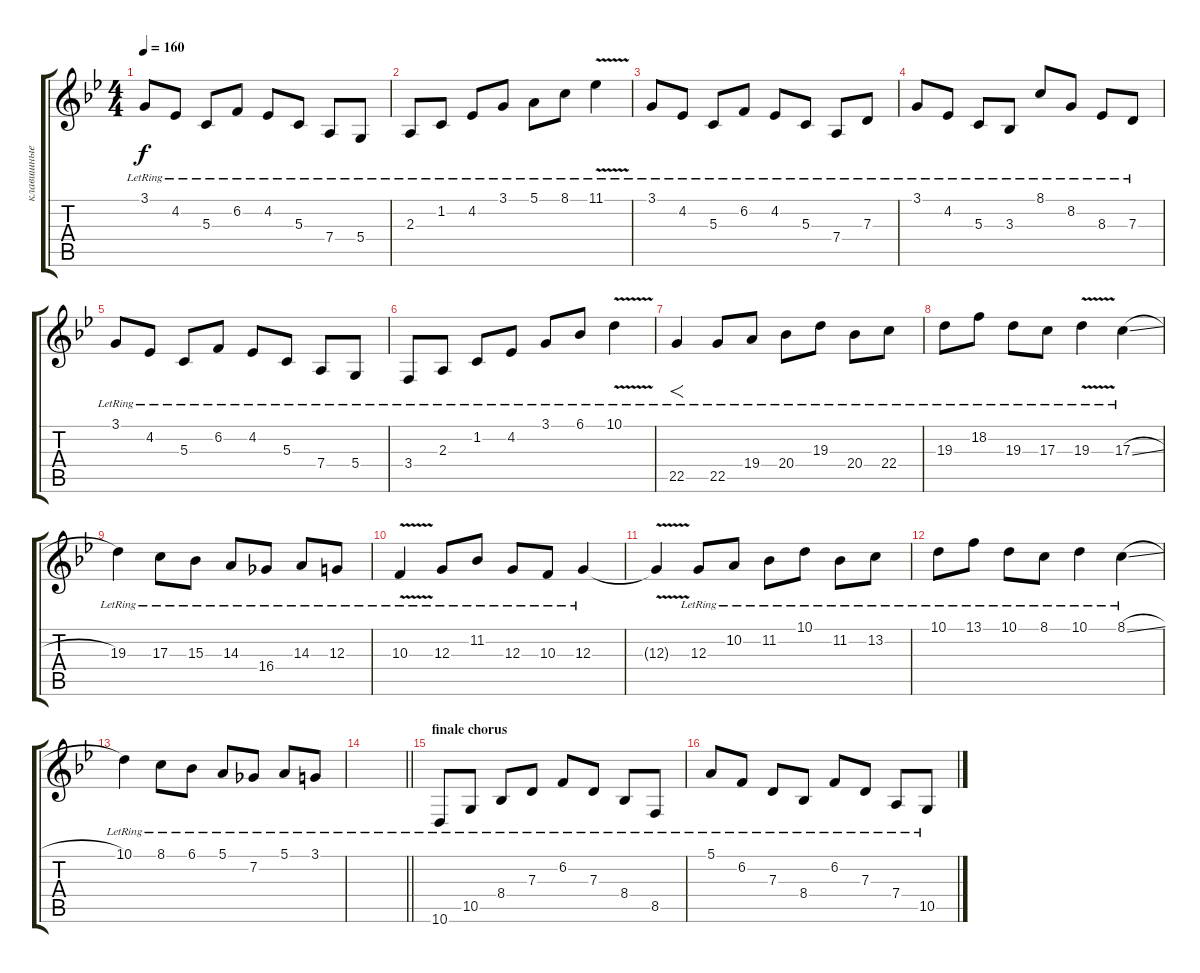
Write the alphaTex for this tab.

\track ("клавишные 3" "клавишные ") {instrument harpsichord}
\staff {score tabs}
\tuning (E4 B3 G3 D3 A2 E2) {hide}
\ts (4 4)
\tempo 160
\clef g2
\ks gminor
3.1{lr}.8{dy f} 4.2{lr}.8 5.3{lr}.8 6.2{lr}.8 4.2{lr}.8 5.3{lr}.8 7.4{lr}.8 5.4{lr}.8 |
2.3{lr}.8 1.2{lr}.8 4.2{lr}.8 3.1{lr}.8 5.1{lr}.8 8.1{lr}.8 11.1{v lr}.4 |
3.1{lr}.8 4.2{lr}.8 5.3{lr}.8 6.2{lr}.8 4.2{lr}.8 5.3{lr}.8 7.4{lr}.8 7.3{lr}.8 |
3.1{lr}.8 4.2{lr}.8 5.3{lr}.8 3.3{lr}.8 8.1{lr}.8 8.2{lr}.8 8.3{lr}.8 7.3{lr}.8 |
3.1{lr}.8 4.2{lr}.8 5.3{lr}.8 6.2{lr}.8 4.2{lr}.8 5.3{lr}.8 7.4{lr}.8 5.4{lr}.8 |
3.4{lr}.8 2.3{lr}.8 1.2{lr}.8 4.2{lr}.8 3.1{lr}.8 6.1{lr}.8 10.1{v lr}.4 |
22.5{lr}.4{f} 22.5{lr}.8 19.4{lr}.8 20.4{lr}.8 19.3{lr}.8 20.4{lr}.8 22.4{lr}.8 |
19.3{lr}.8 18.2{lr}.8 19.3{lr}.8 17.3{lr}.8 19.3{v lr}.4 17.3{sl lr}.4 |
19.3{lr}.4 17.3{lr}.8 15.3{lr}.8 14.3{lr}.8 16.4{lr}.8 14.3{lr}.8 12.3{lr}.8 |
10.3{v lr}.4 12.3{lr}.8 11.2{lr}.8 12.3{lr}.8 10.3{lr}.8 12.3{lr}.4 |
12.3{v t}.4 12.3{lr}.8 10.2{lr}.8 11.2{lr}.8 10.1{lr}.8 11.2{lr}.8 13.2{lr}.8 |
10.1{lr}.8 13.1{lr}.8 10.1{lr}.8 8.1{lr}.8 10.1{lr}.4 8.1{sl lr}.4 |
10.1{lr}.4 8.1{lr}.8 6.1{lr}.8 5.1{lr}.8 7.2{lr}.8 5.1{lr}.8 3.1{lr}.8 |
\barLineRight lightlight
|
\section ("" "finale chorus")
10.6{lr}.8 10.5{lr}.8 8.4{lr}.8 7.3{lr}.8 6.2{lr}.8 7.3{lr}.8 8.4{lr}.8 8.5{lr}.8 |
5.1{lr}.8 6.2{lr}.8 7.3{lr}.8 8.4{lr}.8 6.2{lr}.8 7.3{lr}.8 7.4{lr}.8 10.5{lr}.8
